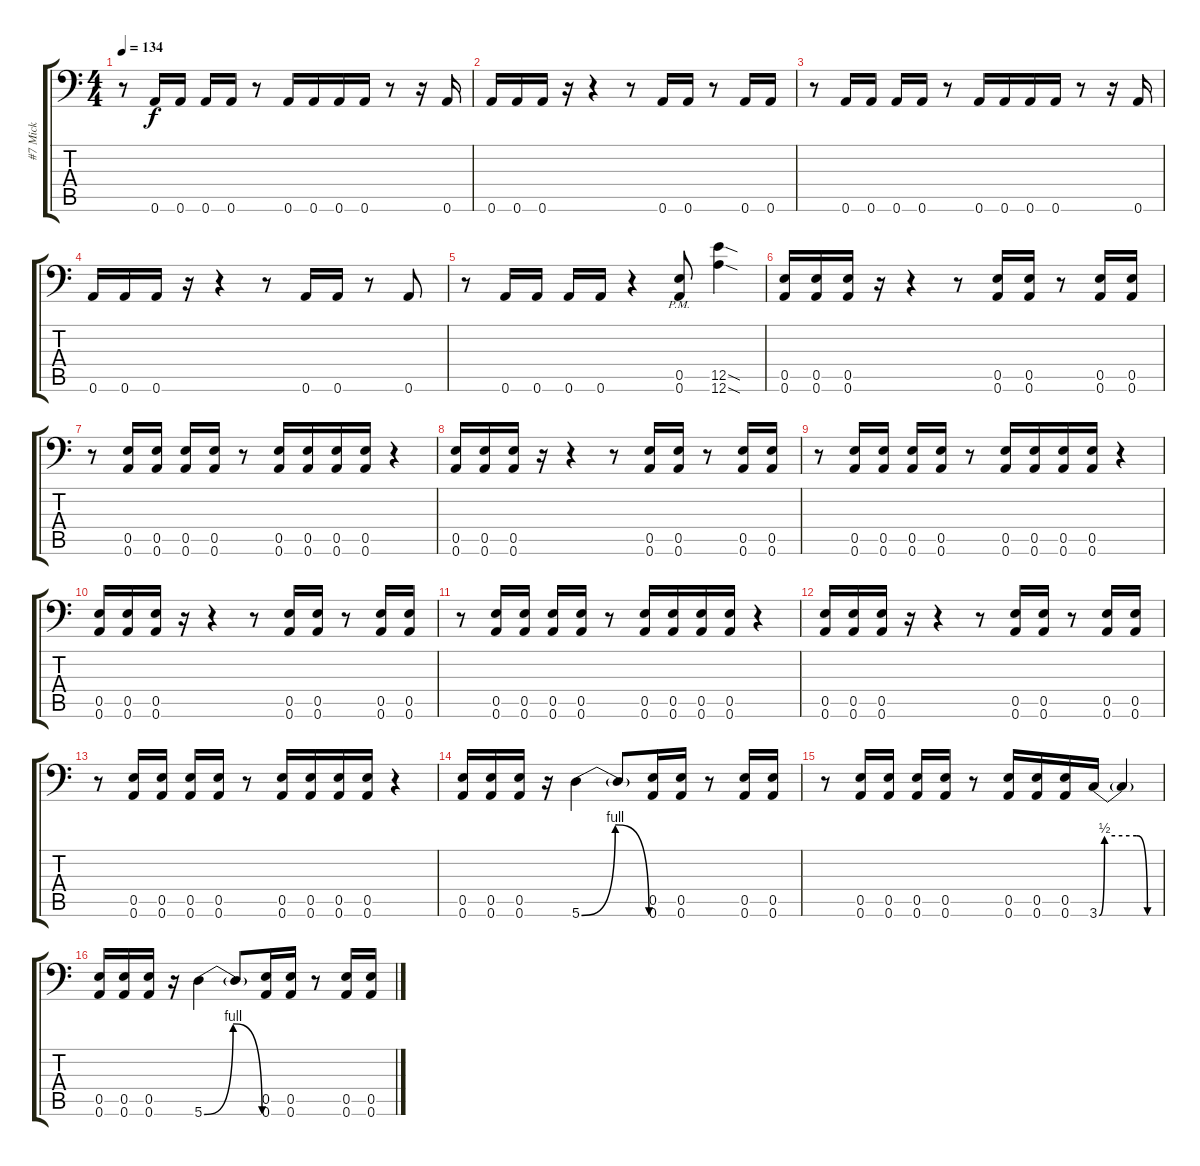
\track ("#7 Mick" "#7 Mick") {instrument distortionguitar}
\staff {score tabs}
\tuning (B3 Gb3 D3 A2 E2 A1) {hide}
\ts (4 4)
\tempo 134
\clef f4
\ks c
r.8{dy f} 0.6.16 0.6.16 0.6.16 0.6.16 r.8 0.6.16 0.6.16 0.6.16 0.6.16 r.8 r.16 0.6.16 |
0.6.16 0.6.16 0.6.16 r.16 r.4 r.8 0.6.16 0.6.16 r.8 0.6.16 0.6.16 |
r.8 0.6.16 0.6.16 0.6.16 0.6.16 r.8 0.6.16 0.6.16 0.6.16 0.6.16 r.8 r.16 0.6.16 |
0.6.16 0.6.16 0.6.16 r.16 r.4 r.8 0.6.16 0.6.16 r.8 0.6.8 |
r.8 0.6.16 0.6.16 0.6.16 0.6.16 r.4 (0.5{pm} 0.6{pm}).8 (12.5{sod} 12.6{sod}).4 |
(0.5 0.6).16 (0.5 0.6).16 (0.5 0.6).16 r.16 r.4 r.8 (0.5 0.6).16 (0.5 0.6).16 r.8 (0.5 0.6).16 (0.5 0.6).16 |
r.8 (0.5 0.6).16 (0.5 0.6).16 (0.5 0.6).16 (0.5 0.6).16 r.8 (0.5 0.6).16 (0.5 0.6).16 (0.5 0.6).16 (0.5 0.6).16 r.4 |
(0.5 0.6).16 (0.5 0.6).16 (0.5 0.6).16 r.16 r.4 r.8 (0.5 0.6).16 (0.5 0.6).16 r.8 (0.5 0.6).16 (0.5 0.6).16 |
r.8 (0.5 0.6).16 (0.5 0.6).16 (0.5 0.6).16 (0.5 0.6).16 r.8 (0.5 0.6).16 (0.5 0.6).16 (0.5 0.6).16 (0.5 0.6).16 r.4 |
(0.5 0.6).16 (0.5 0.6).16 (0.5 0.6).16 r.16 r.4 r.8 (0.5 0.6).16 (0.5 0.6).16 r.8 (0.5 0.6).16 (0.5 0.6).16 |
r.8 (0.5 0.6).16 (0.5 0.6).16 (0.5 0.6).16 (0.5 0.6).16 r.8 (0.5 0.6).16 (0.5 0.6).16 (0.5 0.6).16 (0.5 0.6).16 r.4 |
(0.5 0.6).16 (0.5 0.6).16 (0.5 0.6).16 r.16 r.4 r.8 (0.5 0.6).16 (0.5 0.6).16 r.8 (0.5 0.6).16 (0.5 0.6).16 |
r.8 (0.5 0.6).16 (0.5 0.6).16 (0.5 0.6).16 (0.5 0.6).16 r.8 (0.5 0.6).16 (0.5 0.6).16 (0.5 0.6).16 (0.5 0.6).16 r.4 |
(0.5 0.6).16 (0.5 0.6).16 (0.5 0.6).16 r.16 5.6{be (bendrelease 0 0 5 4 55 4 60 0)}.4 5.6{t}.8 (0.5 0.6).16 (0.5 0.6).16 r.8 (0.5 0.6).16 (0.5 0.6).16 |
r.8 (0.5 0.6).16 (0.5 0.6).16 (0.5 0.6).16 (0.5 0.6).16 r.8 (0.5 0.6).16 (0.5 0.6).16 (0.5 0.6).16 3.6{be (custom 0 0 5 2 35 2 45 0 60 0)}.16 3.6{t}.4 |
(0.5 0.6).16 (0.5 0.6).16 (0.5 0.6).16 r.16 5.6{be (bendrelease 0 0 5 4 55 4 60 0)}.4 5.6{t}.8 (0.5 0.6).16 (0.5 0.6).16 r.8 (0.5 0.6).16 (0.5 0.6).16
